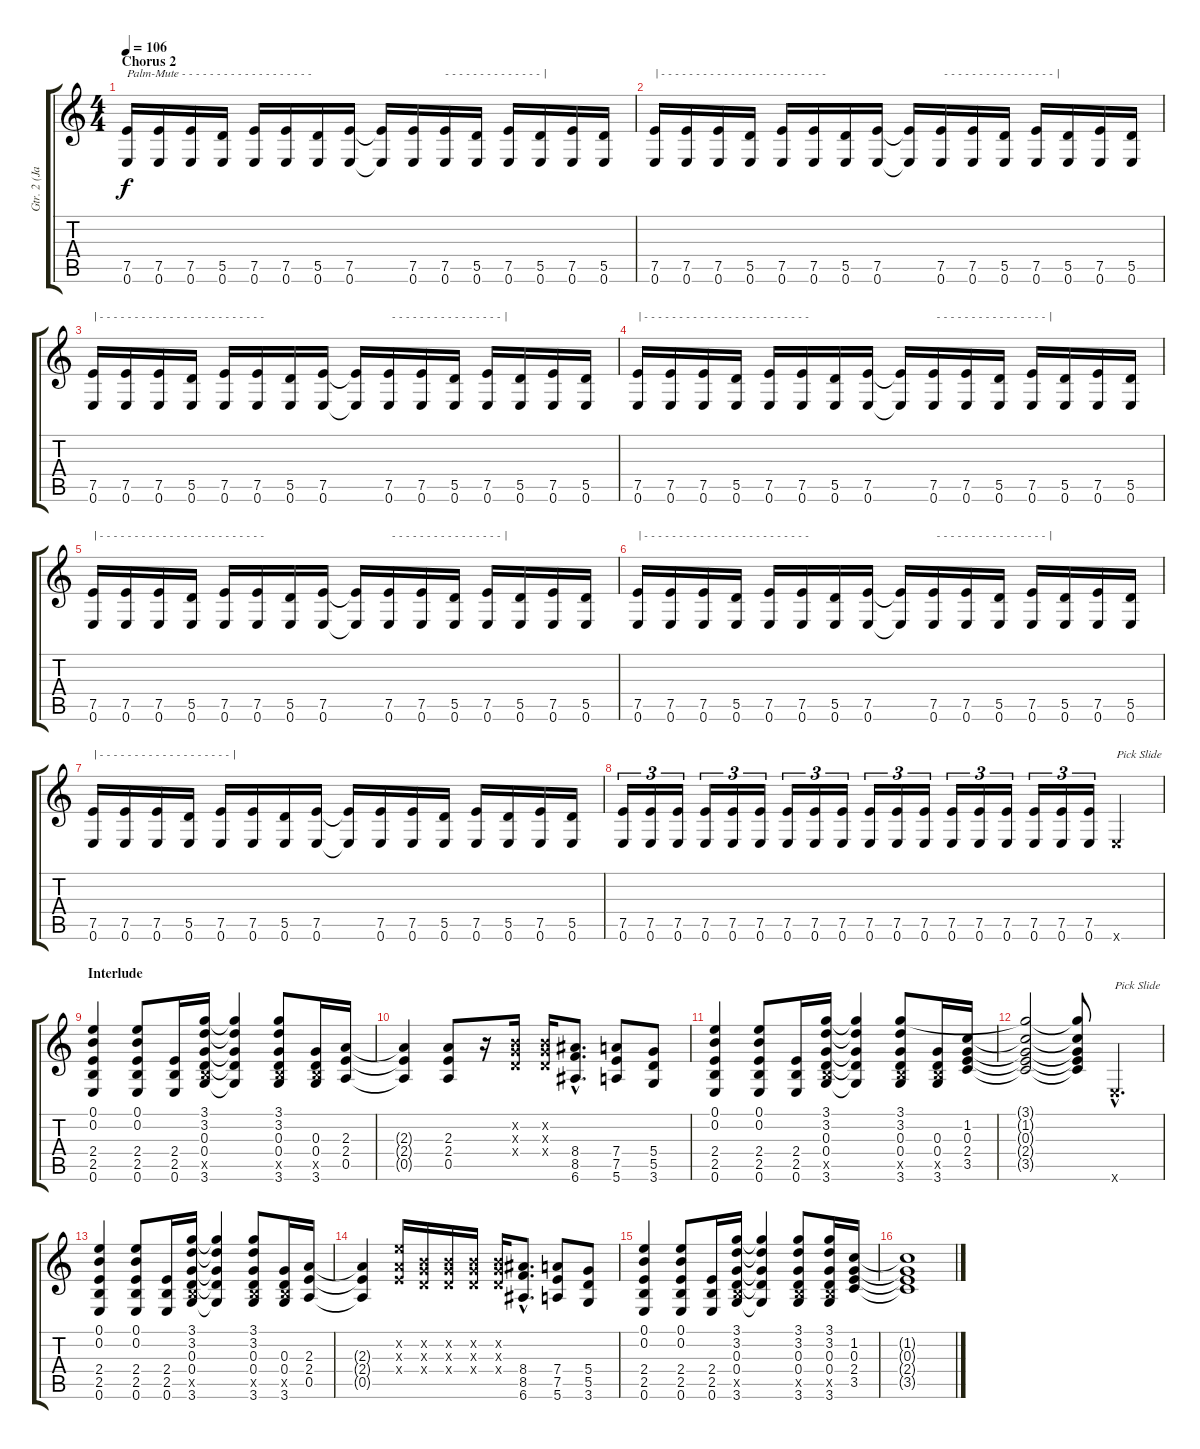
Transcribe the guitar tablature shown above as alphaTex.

\track ("Gtr. 2 (James)" "Gtr. 2 (Ja") {instrument distortionguitar}
\staff {score tabs}
\tuning (E4 B3 G3 D3 A2 E2) {hide}
\ts (4 4)
\section ("" "Chorus 2")
\tempo 106
\clef g2
\ks c
(7.5 0.6).16{txt "Palm-Mute - - - - - - - - - - - - - - - - - - -" dy f} (7.5 0.6).16 (7.5 0.6).16 (5.5 0.6).16 (7.5 0.6).16 (7.5 0.6).16 (5.5 0.6).16 (7.5 0.6).16 (7.5{t} 0.6{t}).16 (7.5 0.6).16 (7.5 0.6).16{txt "- - - - - - - - - - - - - - |"} (5.5 0.6).16 (7.5 0.6).16 (5.5 0.6).16 (7.5 0.6).16 (5.5 0.6).16 |
(7.5 0.6).16{txt "| - - - - - - - - - - - - - - - - - - - - - - - -"} (7.5 0.6).16 (7.5 0.6).16 (5.5 0.6).16 (7.5 0.6).16 (7.5 0.6).16 (5.5 0.6).16 (7.5 0.6).16 (7.5{t} 0.6{t}).16 (7.5 0.6).16{txt " - - - - - - - - - - - - - - - - |"} (7.5 0.6).16 (5.5 0.6).16 (7.5 0.6).16 (5.5 0.6).16 (7.5 0.6).16 (5.5 0.6).16 |
(7.5 0.6).16{txt "| - - - - - - - - - - - - - - - - - - - - - - - -"} (7.5 0.6).16 (7.5 0.6).16 (5.5 0.6).16 (7.5 0.6).16 (7.5 0.6).16 (5.5 0.6).16 (7.5 0.6).16 (7.5{t} 0.6{t}).16 (7.5 0.6).16{txt " - - - - - - - - - - - - - - - - |"} (7.5 0.6).16 (5.5 0.6).16 (7.5 0.6).16 (5.5 0.6).16 (7.5 0.6).16 (5.5 0.6).16 |
(7.5 0.6).16{txt "| - - - - - - - - - - - - - - - - - - - - - - - -"} (7.5 0.6).16 (7.5 0.6).16 (5.5 0.6).16 (7.5 0.6).16 (7.5 0.6).16 (5.5 0.6).16 (7.5 0.6).16 (7.5{t} 0.6{t}).16 (7.5 0.6).16{txt " - - - - - - - - - - - - - - - - |"} (7.5 0.6).16 (5.5 0.6).16 (7.5 0.6).16 (5.5 0.6).16 (7.5 0.6).16 (5.5 0.6).16 |
(7.5 0.6).16{txt "| - - - - - - - - - - - - - - - - - - - - - - - -"} (7.5 0.6).16 (7.5 0.6).16 (5.5 0.6).16 (7.5 0.6).16 (7.5 0.6).16 (5.5 0.6).16 (7.5 0.6).16 (7.5{t} 0.6{t}).16 (7.5 0.6).16{txt " - - - - - - - - - - - - - - - - |"} (7.5 0.6).16 (5.5 0.6).16 (7.5 0.6).16 (5.5 0.6).16 (7.5 0.6).16 (5.5 0.6).16 |
(7.5 0.6).16{txt "| - - - - - - - - - - - - - - - - - - - - - - - -"} (7.5 0.6).16 (7.5 0.6).16 (5.5 0.6).16 (7.5 0.6).16 (7.5 0.6).16 (5.5 0.6).16 (7.5 0.6).16 (7.5{t} 0.6{t}).16 (7.5 0.6).16{txt " - - - - - - - - - - - - - - - - |"} (7.5 0.6).16 (5.5 0.6).16 (7.5 0.6).16 (5.5 0.6).16 (7.5 0.6).16 (5.5 0.6).16 |
(7.5 0.6).16{txt "| - - - - - - - - - - - - - - - - - - - |"} (7.5 0.6).16 (7.5 0.6).16 (5.5 0.6).16 (7.5 0.6).16 (7.5 0.6).16 (5.5 0.6).16 (7.5 0.6).16 (7.5{t} 0.6{t}).16 (7.5 0.6).16 (7.5 0.6).16 (5.5 0.6).16 (7.5 0.6).16 (5.5 0.6).16 (7.5 0.6).16 (5.5 0.6).16 |
(7.5 0.6).16{tu (3 2)} (7.5 0.6).16{tu (3 2)} (7.5 0.6).16{tu (3 2)} (7.5 0.6).16{tu (3 2)} (7.5 0.6).16{tu (3 2)} (7.5 0.6).16{tu (3 2)} (7.5 0.6).16{tu (3 2)} (7.5 0.6).16{tu (3 2)} (7.5 0.6).16{tu (3 2)} (7.5 0.6).16{tu (3 2)} (7.5 0.6).16{tu (3 2)} (7.5 0.6).16{tu (3 2)} (7.5 0.6).16{tu (3 2)} (7.5 0.6).16{tu (3 2)} (7.5 0.6).16{tu (3 2)} (7.5 0.6).16{tu (3 2)} (7.5 0.6).16{tu (3 2)} (7.5 0.6).16{tu (3 2)} 0.6{x}.4{txt "Pick Slide"} |
\section ("" "Interlude")
(0.1 0.2 2.4 2.5 0.6).4 (0.1 0.2 2.4 2.5 0.6).8 (2.4 2.5 0.6).16 (3.1 3.2 0.3 0.4 2.5{x} 3.6).16 (3.1{t} 3.2{t} 0.3{t} 0.4{t} 3.6{t}).4 (3.1 3.2 0.3 0.4 2.5{x} 3.6).8 (0.3 0.4 2.5{x} 3.6).16 (2.3 2.4 0.5).16 |
(2.3{t} 2.4{t} 0.5{t}).4 (2.3 2.4 0.5).8 r.16 (0.2{x} 0.3{x} 0.4{x}).16 (0.2{x} 0.3{x} 0.4{x}).16 (8.4{hac} 8.5{hac} 6.6{hac}).8{d} (7.4 7.5 5.6).8 (5.4 5.5 3.6).8 |
(0.1 0.2 2.4 2.5 0.6).4 (0.1 0.2 2.4 2.5 0.6).8 (2.4 2.5 0.6).16 (3.1 3.2 0.3 0.4 2.5{x} 3.6).16 (3.1{t} 3.2{t} 0.3{t} 0.4{t} 3.6{t}).4 (3.1 3.2 0.3 0.4 2.5{x} 3.6).8 (0.3 0.4 2.5{x} 3.6).16 (1.2 0.3 2.4 3.5).16 |
(3.1{t} 1.2{t} 0.3{t} 2.4{t} 3.5{t}).2 (3.1{t} 1.2{t} 0.3{t} 2.4{t} 3.5{t}).8 0.6{hac x}.4{d txt "Pick Slide"} |
(0.1 0.2 2.4 2.5 0.6).4 (0.1 0.2 2.4 2.5 0.6).8 (2.4 2.5 0.6).16 (3.1 3.2 0.3 0.4 2.5{x} 3.6).16 (3.1{t} 3.2{t} 0.3{t} 0.4{t} 3.6{t}).4 (3.1 3.2 0.3 0.4 2.5{x} 3.6).8 (0.3 0.4 2.5{x} 3.6).16 (2.3 2.4 0.5).16 |
(2.3{t} 2.4{t} 0.5{t}).4 (5.2{x} 2.3{x} 2.4{x}).16 (0.2{x} 0.3{x} 0.4{x}).16 (0.2{x} 0.3{x} 0.4{x}).16 (0.2{x} 0.3{x} 0.4{x}).16 (0.2{x} 0.3{x} 0.4{x}).16 (8.4{hac} 8.5{hac} 6.6{hac}).8{d} (7.4 7.5 5.6).8 (5.4 5.5 3.6).8 |
(0.1 0.2 2.4 2.5 0.6).4 (0.1 0.2 2.4 2.5 0.6).8 (2.4 2.5 0.6).16 (3.1 3.2 0.3 0.4 2.5{x} 3.6).16 (3.1{t} 3.2{t} 0.3{t} 0.4{t} 3.6{t}).4 (3.1 3.2 0.3 0.4 2.5{x} 3.6).8 (3.1 3.2 0.3 0.4 2.5{x} 3.6).16 (1.2 0.3 2.4 3.5).16 |
(1.2{t} 0.3{t} 2.4{t} 3.5{t}).1
